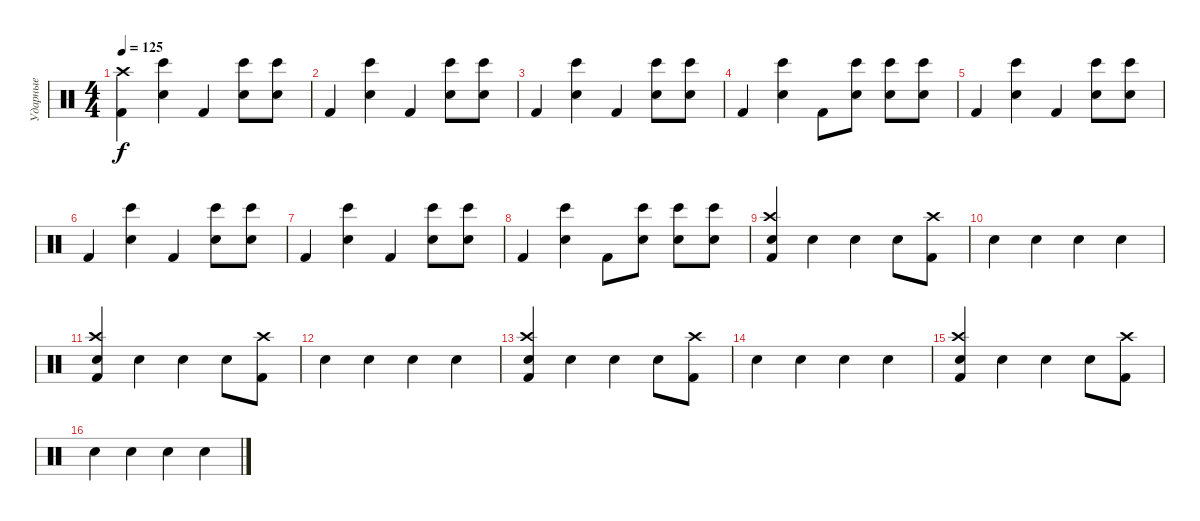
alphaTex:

\track ("Ударные" "Ударные") {instrument percussion}
\staff {score}
\articulation defaults
\ts (4 4)
\tempo 125
\clef neutral
\ks c
("Kick (hit) 2" "Crash high (hit)").4{dy f} ("Bongo High (hit)" "Snare (hit) 2").4 "Kick (hit) 2".4 ("Snare (hit) 2" "Bongo High (hit)").8 ("Snare (hit) 2" "Bongo High (hit)").8 |
"Kick (hit) 2".4 ("Bongo High (hit)" "Snare (hit) 2").4 "Kick (hit) 2".4 ("Snare (hit) 2" "Bongo High (hit)").8 ("Snare (hit) 2" "Bongo High (hit)").8 |
"Kick (hit) 2".4 ("Bongo High (hit)" "Snare (hit) 2").4 "Kick (hit) 2".4 ("Snare (hit) 2" "Bongo High (hit)").8 ("Snare (hit) 2" "Bongo High (hit)").8 |
"Kick (hit) 2".4 ("Bongo High (hit)" "Snare (hit) 2").4 "Kick (hit) 2".8 ("Snare (hit) 2" "Bongo High (hit)").8 ("Snare (hit) 2" "Bongo High (hit)").8 ("Snare (hit) 2" "Bongo High (hit)").8 |
"Kick (hit) 2".4 ("Bongo High (hit)" "Snare (hit) 2").4 "Kick (hit) 2".4 ("Snare (hit) 2" "Bongo High (hit)").8 ("Snare (hit) 2" "Bongo High (hit)").8 |
"Kick (hit) 2".4 ("Bongo High (hit)" "Snare (hit) 2").4 "Kick (hit) 2".4 ("Snare (hit) 2" "Bongo High (hit)").8 ("Snare (hit) 2" "Bongo High (hit)").8 |
"Kick (hit) 2".4 ("Bongo High (hit)" "Snare (hit) 2").4 "Kick (hit) 2".4 ("Snare (hit) 2" "Bongo High (hit)").8 ("Snare (hit) 2" "Bongo High (hit)").8 |
"Kick (hit) 2".4 ("Bongo High (hit)" "Snare (hit) 2").4 "Kick (hit) 2".8 ("Snare (hit) 2" "Bongo High (hit)").8 ("Snare (hit) 2" "Bongo High (hit)").8 ("Snare (hit) 2" "Bongo High (hit)").8 |
("Kick (hit) 2" "Crash high (hit)" "Snare (hit) 2").4 "Snare (hit) 2".4 "Snare (hit) 2".4 "Snare (hit) 2".8 ("Kick (hit) 2" "Crash high (hit)").8 |
"Snare (hit) 2".4 "Snare (hit) 2".4 "Snare (hit) 2".4 "Snare (hit) 2".4 |
("Kick (hit) 2" "Crash high (hit)" "Snare (hit) 2").4 "Snare (hit) 2".4 "Snare (hit) 2".4 "Snare (hit) 2".8 ("Kick (hit) 2" "Crash high (hit)").8 |
"Snare (hit) 2".4 "Snare (hit) 2".4 "Snare (hit) 2".4 "Snare (hit) 2".4 |
("Kick (hit) 2" "Crash high (hit)" "Snare (hit) 2").4 "Snare (hit) 2".4 "Snare (hit) 2".4 "Snare (hit) 2".8 ("Kick (hit) 2" "Crash high (hit)").8 |
"Snare (hit) 2".4 "Snare (hit) 2".4 "Snare (hit) 2".4 "Snare (hit) 2".4 |
("Kick (hit) 2" "Crash high (hit)" "Snare (hit) 2").4 "Snare (hit) 2".4 "Snare (hit) 2".4 "Snare (hit) 2".8 ("Kick (hit) 2" "Crash high (hit)").8 |
"Snare (hit) 2".4 "Snare (hit) 2".4 "Snare (hit) 2".4 "Snare (hit) 2".4
